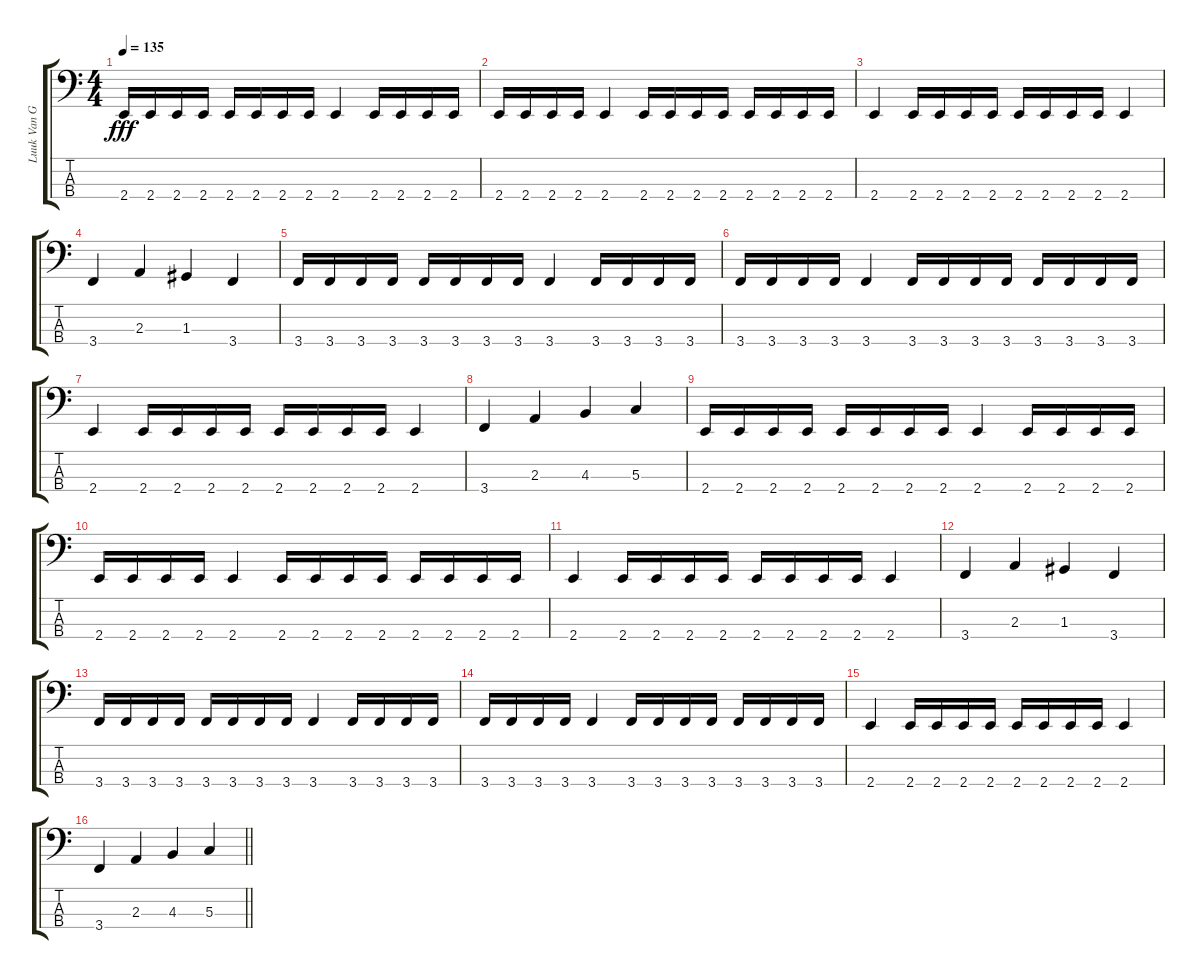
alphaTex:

\track ("Luuk Van Gerven" "Luuk Van G") {instrument electricbassfinger}
\staff {score tabs}
\tuning (F2 C2 G1 D1) {hide}
\ts (4 4)
\tempo 135
\clef f4
\ks c
2.4.16{dy fff} 2.4.16 2.4.16 2.4.16 2.4.16 2.4.16 2.4.16 2.4.16 2.4.4 2.4.16 2.4.16 2.4.16 2.4.16 |
2.4.16 2.4.16 2.4.16 2.4.16 2.4.4 2.4.16 2.4.16 2.4.16 2.4.16 2.4.16 2.4.16 2.4.16 2.4.16 |
2.4.4 2.4.16 2.4.16 2.4.16 2.4.16 2.4.16 2.4.16 2.4.16 2.4.16 2.4.4 |
3.4.4 2.3.4 1.3.4 3.4.4 |
3.4.16 3.4.16 3.4.16 3.4.16 3.4.16 3.4.16 3.4.16 3.4.16 3.4.4 3.4.16 3.4.16 3.4.16 3.4.16 |
3.4.16 3.4.16 3.4.16 3.4.16 3.4.4 3.4.16 3.4.16 3.4.16 3.4.16 3.4.16 3.4.16 3.4.16 3.4.16 |
2.4.4 2.4.16 2.4.16 2.4.16 2.4.16 2.4.16 2.4.16 2.4.16 2.4.16 2.4.4 |
3.4.4 2.3.4 4.3.4 5.3.4 |
2.4.16 2.4.16 2.4.16 2.4.16 2.4.16 2.4.16 2.4.16 2.4.16 2.4.4 2.4.16 2.4.16 2.4.16 2.4.16 |
2.4.16 2.4.16 2.4.16 2.4.16 2.4.4 2.4.16 2.4.16 2.4.16 2.4.16 2.4.16 2.4.16 2.4.16 2.4.16 |
2.4.4 2.4.16 2.4.16 2.4.16 2.4.16 2.4.16 2.4.16 2.4.16 2.4.16 2.4.4 |
3.4.4 2.3.4 1.3.4 3.4.4 |
3.4.16 3.4.16 3.4.16 3.4.16 3.4.16 3.4.16 3.4.16 3.4.16 3.4.4 3.4.16 3.4.16 3.4.16 3.4.16 |
3.4.16 3.4.16 3.4.16 3.4.16 3.4.4 3.4.16 3.4.16 3.4.16 3.4.16 3.4.16 3.4.16 3.4.16 3.4.16 |
2.4.4 2.4.16 2.4.16 2.4.16 2.4.16 2.4.16 2.4.16 2.4.16 2.4.16 2.4.4 |
\barLineRight lightlight
3.4.4 2.3.4 4.3.4 5.3.4
